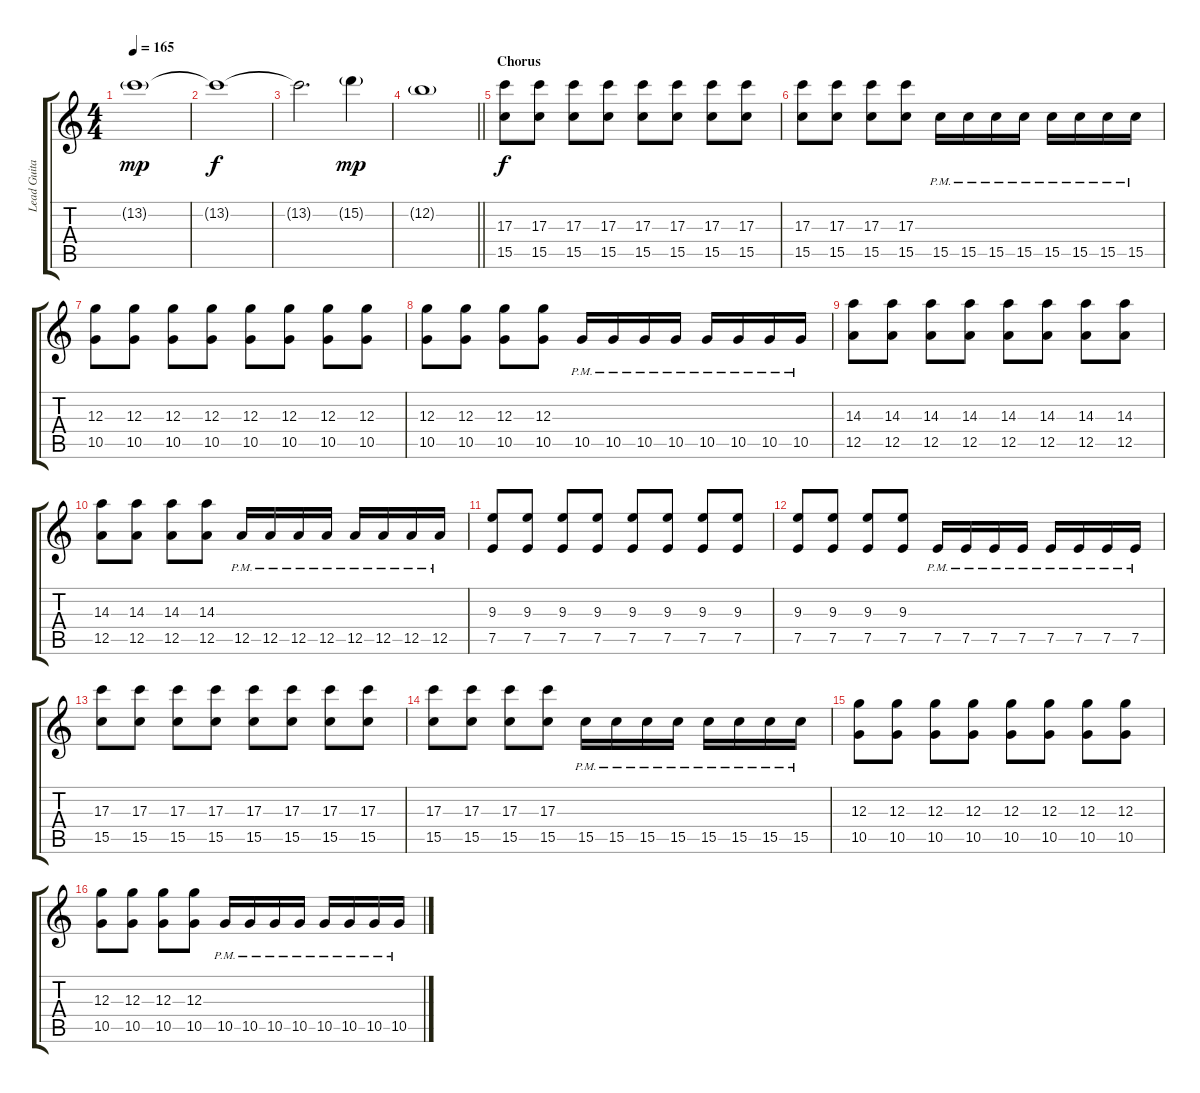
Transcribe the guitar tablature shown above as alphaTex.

\track ("Lead Guitar 1" "Lead Guita") {instrument distortionguitar}
\staff {score tabs}
\tuning (E4 B3 G3 D3 A2 D2) {hide}
\ts (4 4)
\tempo 165
\clef g2
\ks c
13.2{g}.1{dy mp} |
13.2{t}.1{dy f} |
13.2{t}.2{d} 15.2{g}.4{dy mp} |
\barLineRight lightlight
12.2{g}.1 |
\section ("" "Chorus")
(17.3 15.5).8{dy f volume 16} (17.3 15.5).8 (17.3 15.5).8 (17.3 15.5).8 (17.3 15.5).8 (17.3 15.5).8 (17.3 15.5).8 (17.3 15.5).8 |
(17.3 15.5).8 (17.3 15.5).8 (17.3 15.5).8 (17.3 15.5).8 15.5{pm}.16 15.5{pm}.16 15.5{pm}.16 15.5{pm}.16 15.5{pm}.16 15.5{pm}.16 15.5{pm}.16 15.5{pm}.16 |
(12.3 10.5).8 (12.3 10.5).8 (12.3 10.5).8 (12.3 10.5).8 (12.3 10.5).8 (12.3 10.5).8 (12.3 10.5).8 (12.3 10.5).8 |
(12.3 10.5).8 (12.3 10.5).8 (12.3 10.5).8 (12.3 10.5).8 10.5{pm}.16 10.5{pm}.16 10.5{pm}.16 10.5{pm}.16 10.5{pm}.16 10.5{pm}.16 10.5{pm}.16 10.5{pm}.16 |
(14.3 12.5).8 (14.3 12.5).8 (14.3 12.5).8 (14.3 12.5).8 (14.3 12.5).8 (14.3 12.5).8 (14.3 12.5).8 (14.3 12.5).8 |
(14.3 12.5).8 (14.3 12.5).8 (14.3 12.5).8 (14.3 12.5).8 12.5{pm}.16 12.5{pm}.16 12.5{pm}.16 12.5{pm}.16 12.5{pm}.16 12.5{pm}.16 12.5{pm}.16 12.5{pm}.16 |
(9.3 7.5).8 (9.3 7.5).8 (9.3 7.5).8 (9.3 7.5).8 (9.3 7.5).8 (9.3 7.5).8 (9.3 7.5).8 (9.3 7.5).8 |
(9.3 7.5).8 (9.3 7.5).8 (9.3 7.5).8 (9.3 7.5).8 7.5{pm}.16 7.5{pm}.16 7.5{pm}.16 7.5{pm}.16 7.5{pm}.16 7.5{pm}.16 7.5{pm}.16 7.5{pm}.16 |
(17.3 15.5).8 (17.3 15.5).8 (17.3 15.5).8 (17.3 15.5).8 (17.3 15.5).8 (17.3 15.5).8 (17.3 15.5).8 (17.3 15.5).8 |
(17.3 15.5).8 (17.3 15.5).8 (17.3 15.5).8 (17.3 15.5).8 15.5{pm}.16 15.5{pm}.16 15.5{pm}.16 15.5{pm}.16 15.5{pm}.16 15.5{pm}.16 15.5{pm}.16 15.5{pm}.16 |
(12.3 10.5).8 (12.3 10.5).8 (12.3 10.5).8 (12.3 10.5).8 (12.3 10.5).8 (12.3 10.5).8 (12.3 10.5).8 (12.3 10.5).8 |
(12.3 10.5).8 (12.3 10.5).8 (12.3 10.5).8 (12.3 10.5).8 10.5{pm}.16 10.5{pm}.16 10.5{pm}.16 10.5{pm}.16 10.5{pm}.16 10.5{pm}.16 10.5{pm}.16 10.5{pm}.16
